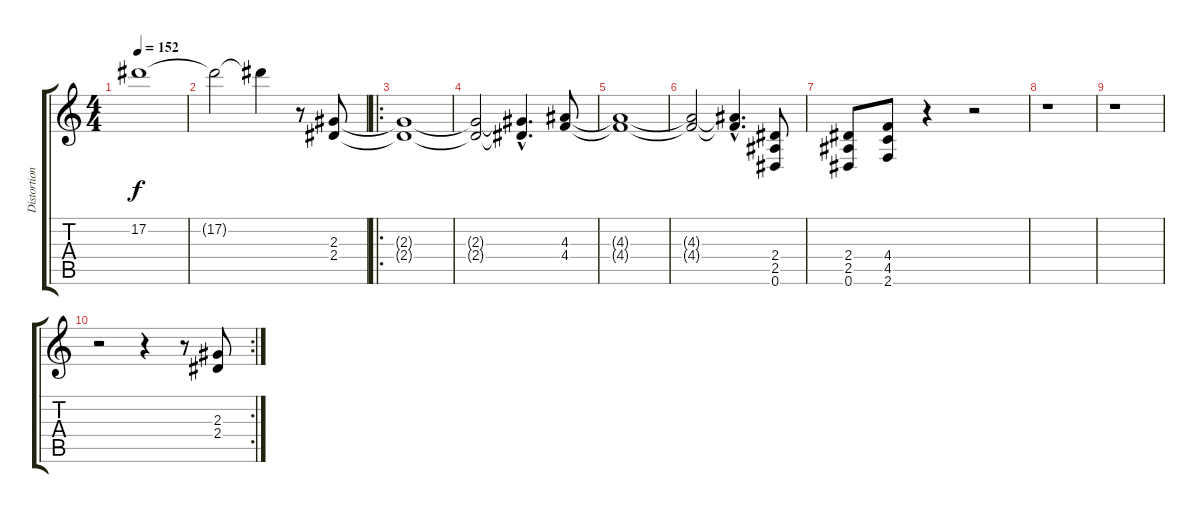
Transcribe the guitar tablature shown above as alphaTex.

\track ("Distortion Guitar (Solo)" "Distortion") {instrument distortionguitar}
\staff {score tabs}
\tuning (Eb4 Bb3 Gb3 Db3 Ab2 Eb2) {hide}
\ts (4 4)
\tempo 152
\clef g2
\ks c
17.2{t}.1{dy f} |
17.2{t}.2 17.2{t}.4 r.8 (2.3 2.4).8 |
\ro
(2.3{t} 2.4{t}).1 |
(2.3{t} 2.4{t}).2 (2.3{hac t} 2.4{hac t}).4{d} (4.3 4.4).8 |
(4.3{t} 4.4{t}).1 |
(4.3{t} 4.4{t}).2 (4.3{hac t} 4.4{hac t}).4{d} (2.4 2.5 0.6).8 |
(2.4 2.5 0.6).8 (4.4 4.5 2.6).8 r.4 r.2 |
r.1 |
r.1 |
\rc 2
r.2 r.4 r.8 (2.3 2.4).8
